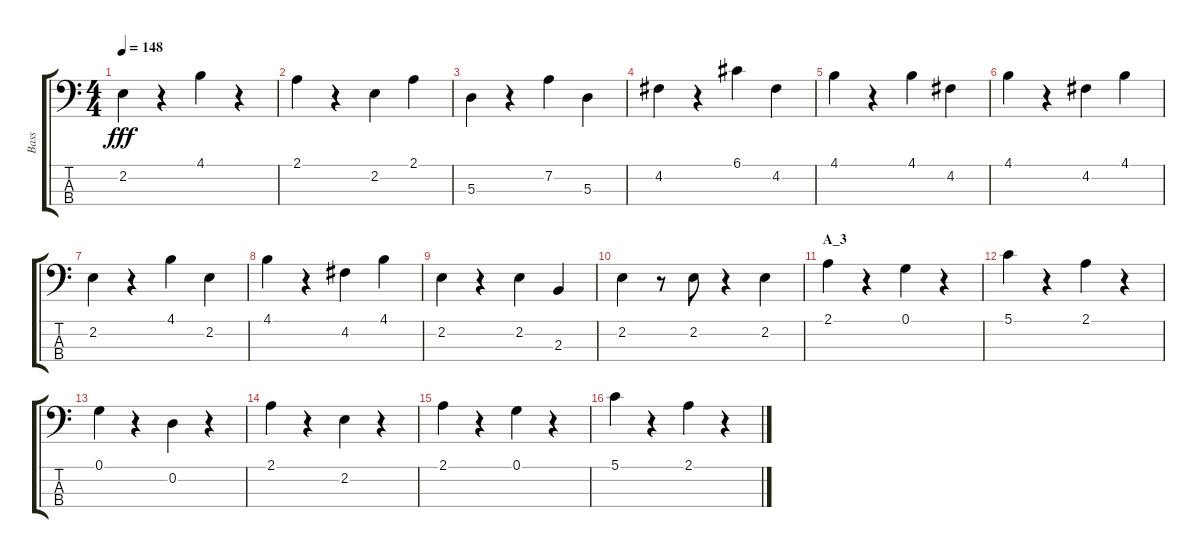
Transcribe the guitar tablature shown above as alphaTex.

\track ("Bass" "Bass") {instrument electricguitarmuted}
\staff {score tabs}
\tuning (G2 D2 A1 E1) {hide}
\ts (4 4)
\tempo 148
\clef f4
\ks c
2.2.4{dy fff} r.4 4.1.4 r.4 |
2.1.4 r.4 2.2.4 2.1.4 |
5.3.4 r.4 7.2.4 5.3.4 |
4.2.4 r.4 6.1.4 4.2.4 |
4.1.4 r.4 4.1.4 4.2.4 |
4.1.4 r.4 4.2.4 4.1.4 |
2.2.4 r.4 4.1.4 2.2.4 |
4.1.4 r.4 4.2.4 4.1.4 |
2.2.4 r.4 2.2.4 2.3.4 |
2.2.4 r.8 2.2.8 r.4 2.2.4 |
\section ("" "A_3")
2.1.4 r.4 0.1.4 r.4 |
5.1.4 r.4 2.1.4 r.4 |
0.1.4 r.4 0.2.4 r.4 |
2.1.4 r.4 2.2.4 r.4 |
2.1.4 r.4 0.1.4 r.4 |
5.1.4 r.4 2.1.4 r.4
